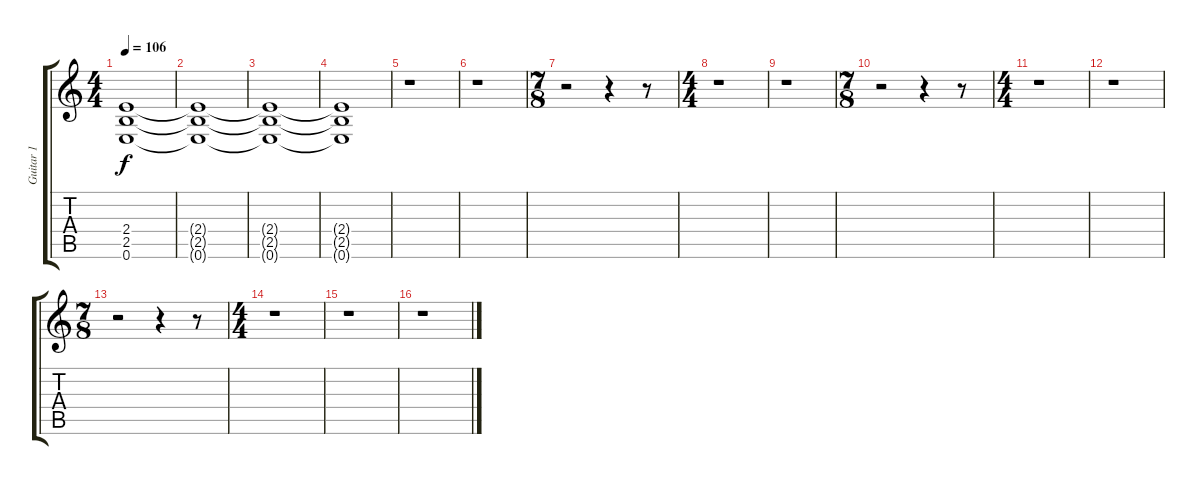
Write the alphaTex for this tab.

\track ("Guitar 1" "Guitar 1") {instrument overdrivenguitar}
\staff {score tabs}
\tuning (E4 B3 G3 D3 A2 E2) {hide}
\ts (4 4)
\tempo 106
\clef g2
\ks c
(2.4 2.5 0.6).1{dy f} |
(2.4{t} 2.5{t} 0.6{t}).1 |
(2.4{t} 2.5{t} 0.6{t}).1 |
(2.4{t} 2.5{t} 0.6{t}).1 |
r.1 |
r.1 |
\ts (7 8)
r.2 r.4 r.8 |
\ts (4 4)
r.1 |
r.1 |
\ts (7 8)
r.2 r.4 r.8 |
\ts (4 4)
r.1 |
r.1 |
\ts (7 8)
r.2 r.4 r.8 |
\ts (4 4)
r.1 |
r.1 |
r.1
